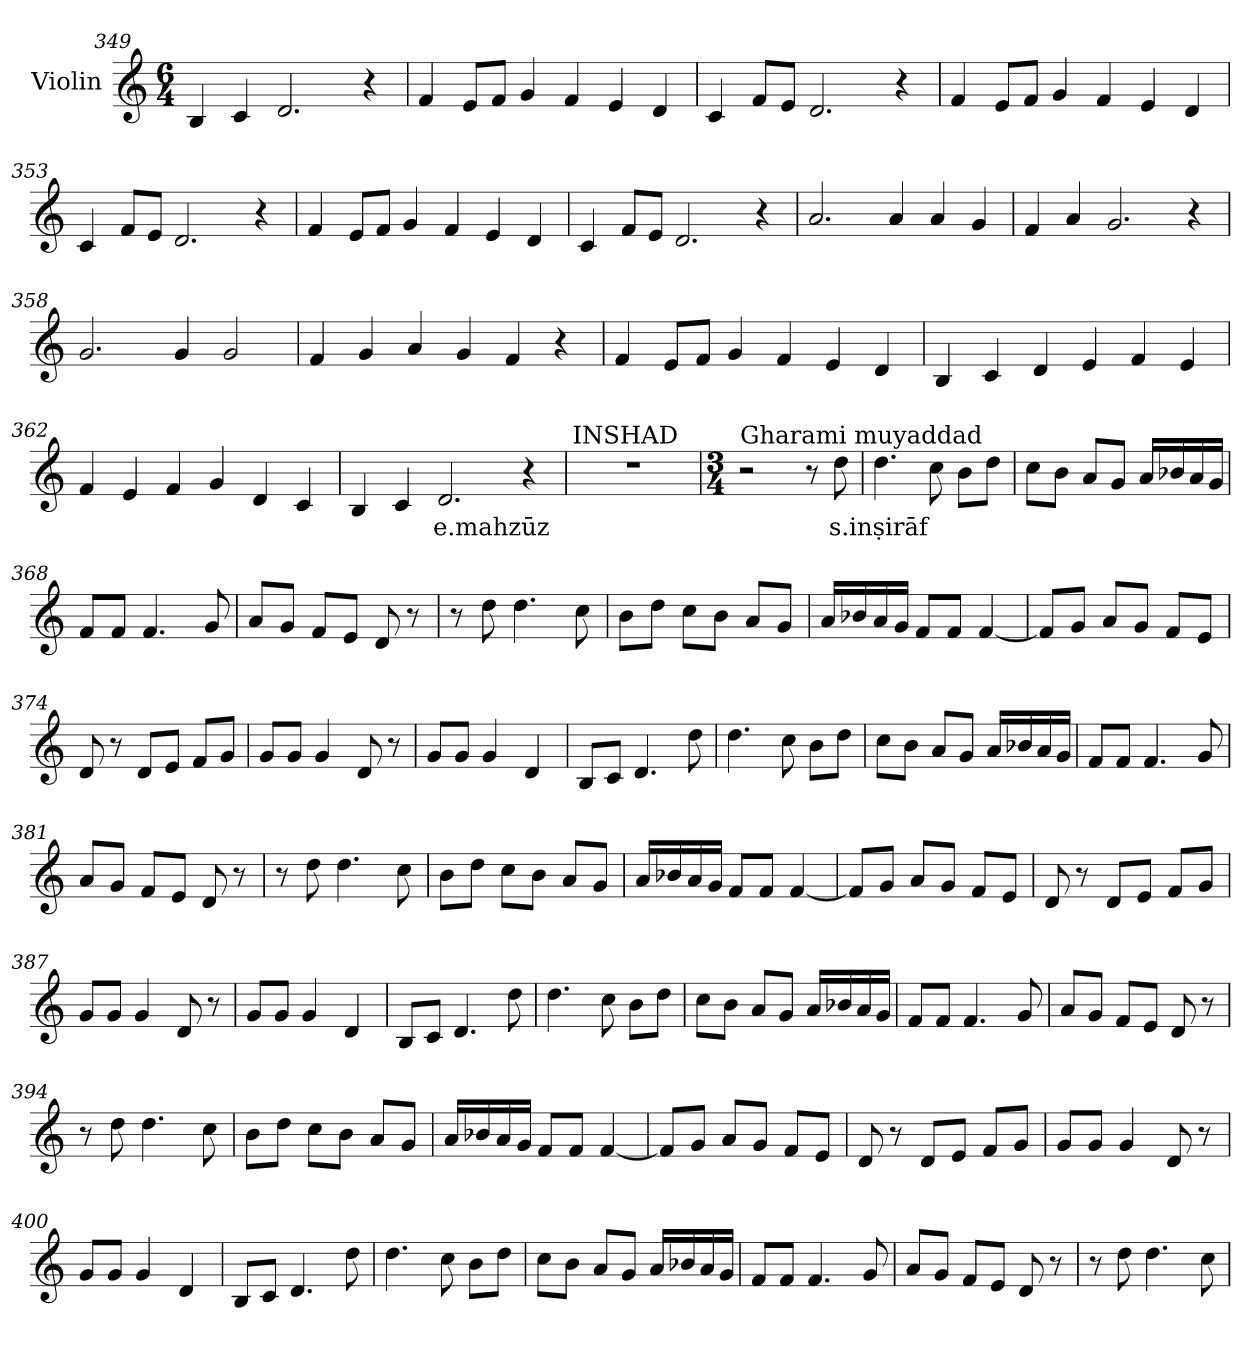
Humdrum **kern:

**kern	**text
*part1	*part1
*staff1	*staff1
*I"Violin	*
*clefG2	*
*k[]	*
*M6/4	*
=349	=349
4B/	.
4c/	.
2.d/	.
4r	.
!!LO:LB:g=z
=350	=350
4f/	.
8e/L	.
8f/J	.
4g/	.
4f/	.
4e/	.
4d/	.
=351	=351
4c/	.
8f/L	.
8e/J	.
2.d/	.
4r	.
=352	=352
4f/	.
8e/L	.
8f/J	.
4g/	.
4f/	.
4e/	.
4d/	.
=353	=353
4c/	.
8f/L	.
8e/J	.
2.d/	.
4r	.
!!LO:LB:g=z
=354	=354
4f/	.
8e/L	.
8f/J	.
4g/	.
4f/	.
4e/	.
4d/	.
=355	=355
4c/	.
8f/L	.
8e/J	.
2.d/	.
4r	.
=356	=356
2.a/	.
4a/	.
4a/	.
4g/	.
=357	=357
4f/	.
4a/	.
2.g/	.
4r	.
!!LO:PB:g=z
=358	=358
2.g/	.
4g/	.
2g/	.
=359	=359
4f/	.
4g/	.
4a/	.
4g/	.
4f/	.
4r	.
=360	=360
4f/	.
8e/L	.
8f/J	.
4g/	.
4f/	.
4e/	.
4d/	.
=361	=361
4B/	.
4c/	.
4d/	.
4e/	.
4f/	.
4e/	.
!!LO:LB:g=z
=362	=362
4f/	.
4e/	.
4f/	.
4g/	.
4d/	.
4c/	.
=363	=363
4B/	.
4c/	.
!	!LO:LY:b
2.d/	e.mahzūz
4r	.
=364	=364
!LO:TX:a:t=INSHAD	!
1.r	.
=365	=365
*M3/4	*
*MM80	*
!LO:TX:a:t=Gharami muyaddad	!
2r	.
8r	.
!	!LO:LY:b
8dd\	s.inṣirāf
=366	=366
4.dd\	.
8cc\	.
8b\L	.
8dd\J	.
!!LO:LB:g=z
=367	=367
8cc\L	.
8b\J	.
8a/L	.
8g/J	.
16a/LL	.
16b-X/	.
16a/	.
16g/JJ	.
=368	=368
8f/L	.
8f/J	.
4.f/	.
8g/	.
=369	=369
8a/L	.
8g/J	.
8f/L	.
8e/J	.
8d/	.
8r	.
=370	=370
8r	.
8dd\	.
4.dd\	.
8cc\	.
=371	=371
8b\L	.
8dd\J	.
8cc\L	.
8b\J	.
8a/L	.
8g/J	.
=372	=372
16a/LL	.
16b-X/	.
16a/	.
16g/JJ	.
8f/L	.
8f/J	.
[4f/	.
!!LO:LB:g=z
=373	=373
8f/L]	.
8g/J	.
8a/L	.
8g/J	.
8f/L	.
8e/J	.
=374	=374
8d/	.
8r	.
8d/L	.
8e/J	.
8f/L	.
8g/J	.
=375	=375
8g/L	.
8g/J	.
4g/	.
8d/	.
8r	.
=376	=376
8g/L	.
8g/J	.
4g/	.
4d/	.
=377	=377
8B/L	.
8c/J	.
4.d/	.
8dd\	.
=378	=378
4.dd\	.
8cc\	.
8b\L	.
8dd\J	.
!!LO:LB:g=z
=379	=379
8cc\L	.
8b\J	.
8a/L	.
8g/J	.
16a/LL	.
16b-X/	.
16a/	.
16g/JJ	.
=380	=380
8f/L	.
8f/J	.
4.f/	.
8g/	.
=381	=381
8a/L	.
8g/J	.
8f/L	.
8e/J	.
8d/	.
8r	.
=382	=382
8r	.
8dd\	.
4.dd\	.
8cc\	.
=383	=383
8b\L	.
8dd\J	.
8cc\L	.
8b\J	.
8a/L	.
8g/J	.
=384	=384
16a/LL	.
16b-X/	.
16a/	.
16g/JJ	.
8f/L	.
8f/J	.
[4f/	.
!!LO:LB:g=z
=385	=385
8f/L]	.
8g/J	.
8a/L	.
8g/J	.
8f/L	.
8e/J	.
=386	=386
8d/	.
8r	.
8d/L	.
8e/J	.
8f/L	.
8g/J	.
=387	=387
8g/L	.
8g/J	.
4g/	.
8d/	.
8r	.
=388	=388
8g/L	.
8g/J	.
4g/	.
4d/	.
=389	=389
8B/L	.
8c/J	.
4.d/	.
8dd\	.
=390	=390
4.dd\	.
8cc\	.
8b\L	.
8dd\J	.
!!LO:LB:g=z
=391	=391
8cc\L	.
8b\J	.
8a/L	.
8g/J	.
16a/LL	.
16b-X/	.
16a/	.
16g/JJ	.
=392	=392
8f/L	.
8f/J	.
4.f/	.
8g/	.
=393	=393
8a/L	.
8g/J	.
8f/L	.
8e/J	.
8d/	.
8r	.
=394	=394
8r	.
8dd\	.
4.dd\	.
8cc\	.
=395	=395
8b\L	.
8dd\J	.
8cc\L	.
8b\J	.
8a/L	.
8g/J	.
=396	=396
16a/LL	.
16b-X/	.
16a/	.
16g/JJ	.
8f/L	.
8f/J	.
[4f/	.
!!LO:LB:g=z
=397	=397
8f/L]	.
8g/J	.
8a/L	.
8g/J	.
8f/L	.
8e/J	.
=398	=398
8d/	.
8r	.
8d/L	.
8e/J	.
8f/L	.
8g/J	.
=399	=399
8g/L	.
8g/J	.
4g/	.
8d/	.
8r	.
=400	=400
8g/L	.
8g/J	.
4g/	.
4d/	.
=401	=401
8B/L	.
8c/J	.
4.d/	.
8dd\	.
=402	=402
4.dd\	.
8cc\	.
8b\L	.
8dd\J	.
!!LO:PB:g=z
=403	=403
8cc\L	.
8b\J	.
8a/L	.
8g/J	.
16a/LL	.
16b-X/	.
16a/	.
16g/JJ	.
=404	=404
8f/L	.
8f/J	.
4.f/	.
8g/	.
=405	=405
8a/L	.
8g/J	.
8f/L	.
8e/J	.
8d/	.
8r	.
=406	=406
8r	.
8dd\	.
4.dd\	.
8cc\	.
=	=
*-	*-
